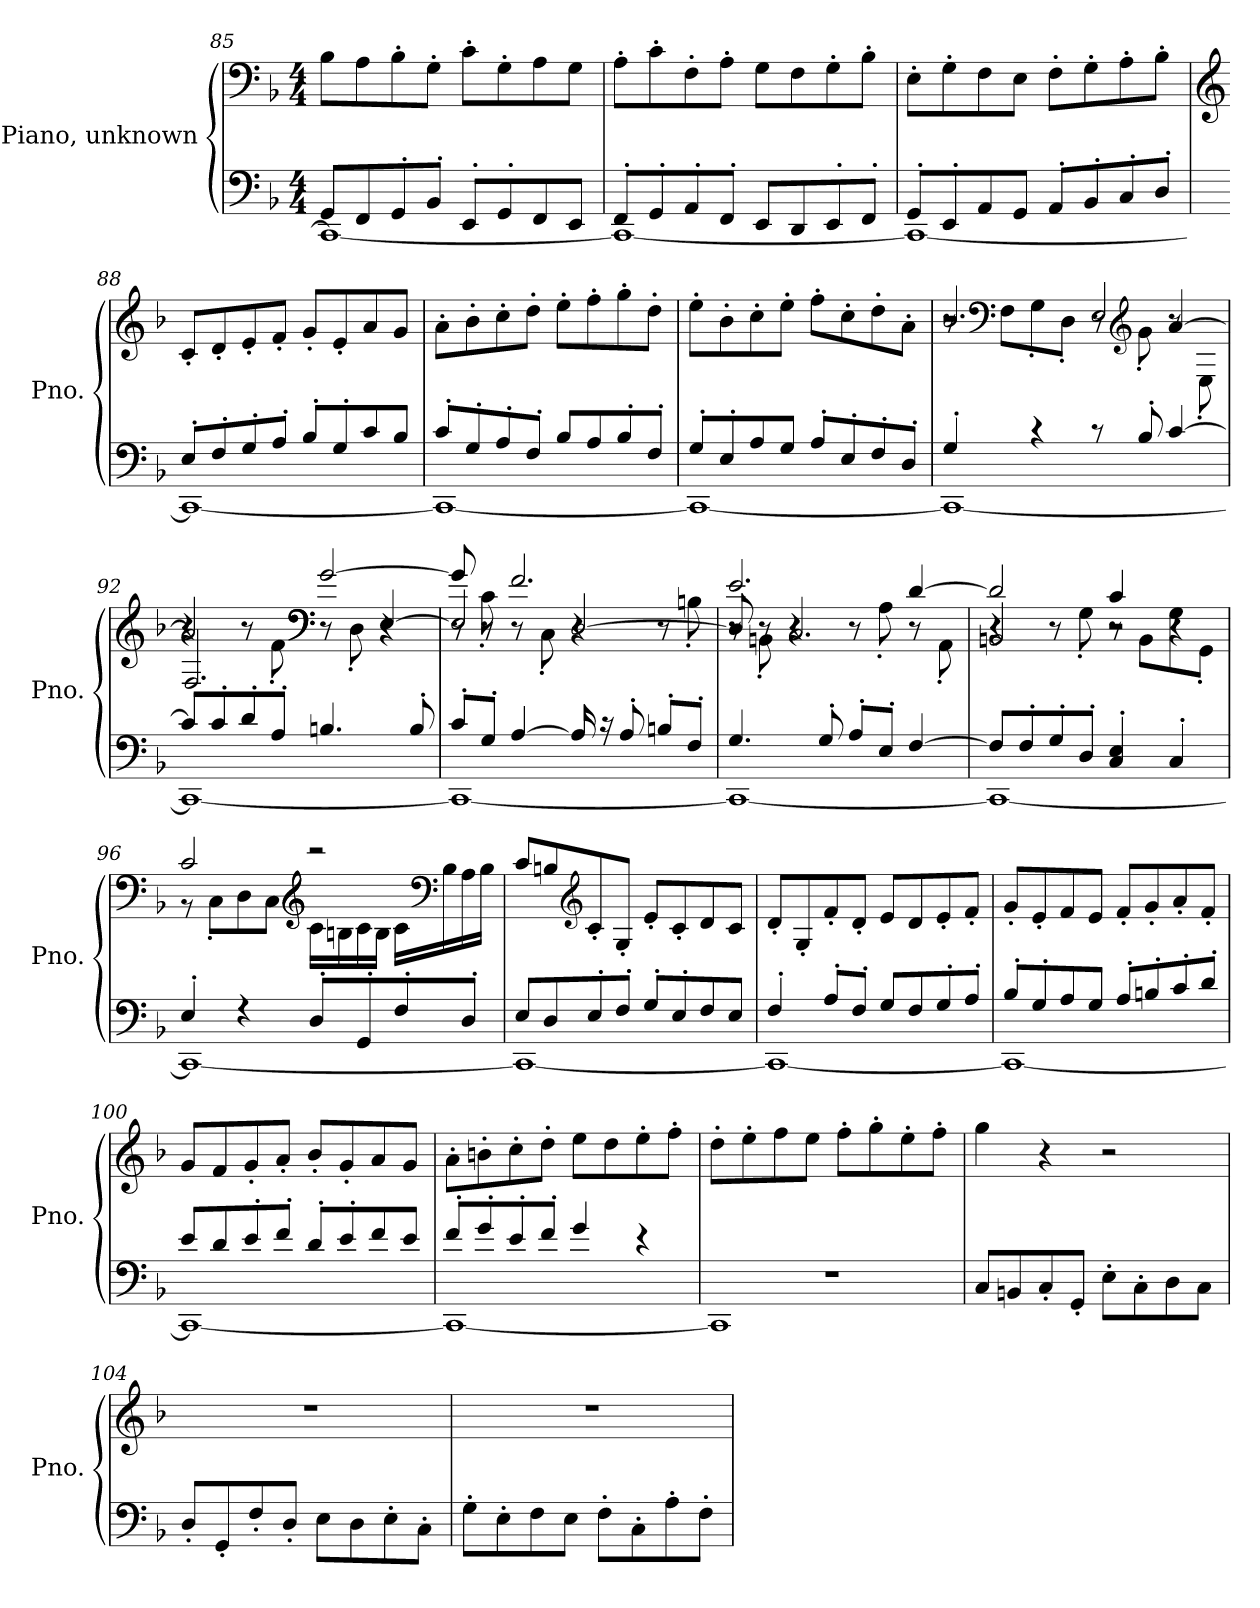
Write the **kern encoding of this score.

**kern	**kern
*part1	*part1
*staff2	*staff1
*I"Piano, unknown	*
*I'Pno.	*
!!LO:LB:g=z
*clefF4	*clefF4
*k[b-]	*k[b-]
*M4/4	*M4/4
=85	=85
*^	*
8GG/L	1CC_	8B-\L
8FF/	.	8A\
8GG'/	.	8B-'\
8BB-'/J	.	8G'\J
8EE'/L	.	8c'\L
8GG'/	.	8G'\
8FF/	.	8A\
8EE/J	.	8G\J
=86	=86	=86
8FF'/L	1CC_	8A'\L
8GG'/	.	8c'\
8AA'/	.	8F'\
8FF'/J	.	8A'\J
8EE/L	.	8G\L
8DD/	.	8F\
8EE'/	.	8G'\
8FF'/J	.	8B-'\J
=87	=87	=87
8GG'/L	1CC_	8E'\L
8EE'/	.	8G'\
8AA/	.	8F\
8GG/J	.	8E\J
8AA'/L	.	8F'\L
8BB-'/	.	8G'\
8C'/	.	8A'\
8D'/J	.	8B-'\J
=88	=88	=88
*	*	*clefG2
8E'/L	1CC_	8c'/L
8F'/	.	8d'/
8G'/	.	8e'/
8A'/J	.	8f'/J
8B-'/L	.	8g'/L
8G'/	.	8e'/
8c/	.	8a/
8B-/J	.	8g/J
!!LO:LB:g=z
=89	=89	=89
8c'/L	1CC_	8a'\L
8G'/	.	8b-'\
8A'/	.	8cc'\
8F'/J	.	8dd'\J
8B-/L	.	8ee'\L
8A/	.	8ff'\
8B-'/	.	8gg'\
8F'/J	.	8dd'\J
=90	=90	=90
8G'/L	1CC_	8ee'\L
8E'/	.	8b-'\
8A/	.	8cc'\
8G/J	.	8ee'\J
8A'/L	.	8ff'\L
8E'/	.	8cc'\
8F'/	.	8dd'\
8D'/J	.	8a'\J
=91	=91	=91
*	*	*^
*	*	*	*^
4G'/	1CC_	2.b-/	8r	2r
*	*	*clefF4	*	*
.	.	.	8F\L	.
4r	.	.	8G'\	.
.	.	.	8D'\J	.
8r	.	.	8r	2E/
*	*	*clefG2	*	*
8B-'/	.	.	8g'\	.
[4c/	.	[4a/	8r	.
.	.	.	8E'\	.
=92	=92	=92	=92	=92
8c/L]	1CC_	2a/]	4r	2.F/
8c'/	.	.	.	.
8d'/	.	.	8r	.
8A'/J	.	.	8f'\	.
*	*	*clefF4	*	*
4.Bn/	.	[2g/	8r	.
.	.	.	8D'\	.
.	.	.	4r	[4E/
8B'/	.	.	.	.
!!LO:LB:g=z	!!	!!
=93	=93	=93	=93	=93
8c'/L	1CC_	8g/]	8r	2E/]
8G'/J	.	8r	8c'\	.
[4A/	.	2.f/	8r	.
.	.	.	8C'\	.
16A/]	.	.	4r	[2D/
16r	.	.	.	.
8A'/	.	.	.	.
8Bn'/L	.	.	8r	.
8F'/J	.	.	8Bn'\	.
=94	=94	=94	=94	=94
4.G/	1CC_	2.e/	8r	8D/]
.	.	.	8BBn'\	8r
.	.	.	4r	2.C/
8G'/	.	.	.	.
8A'/L	.	.	8r	.
8E'/J	.	.	8A'\	.
[4F/	.	[4d/	8r	.
.	.	.	8AA'\	.
=95	=95	=95	=95	=95
8F/L]	1CC_	2d/]	4r	2BBn/
8F'/	.	.	.	.
8G'/	.	.	8r	.
8D'/J	.	.	8G'\	.
4C/' 4E/'	.	4c/	8r	2r
.	.	.	8BB\L	.
4C'/	.	4r	8G\	.
.	.	.	8GG'\J	.
*	*	*	*v	*v
!!LO:PB:g=z
=96	=96	=96	=96
4E'/	1CC_	2c/	8r
.	.	.	8C'\L
4r	.	.	8D\
.	.	.	8C\J
*	*	*clefG2	*
8D'/L	.	2r	16c\LL
.	.	.	16Bn\
8GG'/	.	.	16c\
.	.	.	16B\JJ
8F'/	.	.	16c\LL
*	*	*clefF4	*
.	.	.	16B\
8D'/J	.	.	16A\
.	.	.	16B\JJ
*	*	*v	*v
=97	=97	=97
8E/L	1CC_	8c/L
8D/	.	8Bn/
*	*	*clefG2
8E'/	.	8c'/
8F'/J	.	8G'/J
8G'/L	.	8e'/L
8E'/	.	8c'/
8F/	.	8d/
8E/J	.	8c/J
=98	=98	=98
4F'/	1CC_	8d'/L
.	.	8G'/
8A'/L	.	8f'/
8F'/J	.	8d'/J
8G/L	.	8e/L
8F/	.	8d/
8G'/	.	8e'/
8A'/J	.	8f'/J
!!LO:LB:g=z
=99	=99	=99
8B-'/L	1CC_	8g'/L
8G'/	.	8e'/
8A/	.	8f/
8G/J	.	8e/J
8A'/L	.	8f'/L
8Bn'/	.	8g'/
8c'/	.	8a'/
8d'/J	.	8f'/J
=100	=100	=100
8e/L	1CC_	8g/L
8d/	.	8f/
8e'/	.	8g'/
8f'/J	.	8a'/J
8d'/L	.	8b-'/L
8e'/	.	8g'/
8f/	.	8a/
8e/J	.	8g/J
=101	=101	=101
8f'/L	1CC_	8a'\L
8g'/	.	8bn'\
8e'/	.	8cc'\
8f'/J	.	8dd'\J
4g/	.	8ee\L
.	.	8dd\
4r	.	8ee'\
.	.	8ff'\J
=102	=102	=102
1r	1CC]	8dd'\L
.	.	8ee'\
.	.	8ff\
.	.	8ee\J
.	.	8ff'\L
.	.	8gg'\
.	.	8ee'\
.	.	8ff'\J
*v	*v	*
!!LO:LB:g=z
=103	=103
8C/L	4gg\
8BBn/	.
8C'/	4r
8GG'/J	.
8E'\L	2r
8C'\	.
8D\	.
8C\J	.
=104	=104
8D'/L	1r
8GG'/	.
8F'/	.
8D'/J	.
8E\L	.
8D\	.
8E'\	.
8C'\J	.
=105	=105
8G'\L	1r
8E'\	.
8F\	.
8E\J	.
8F'\L	.
8C'\	.
8A'\	.
8F'\J	.
=	=
*-	*-
